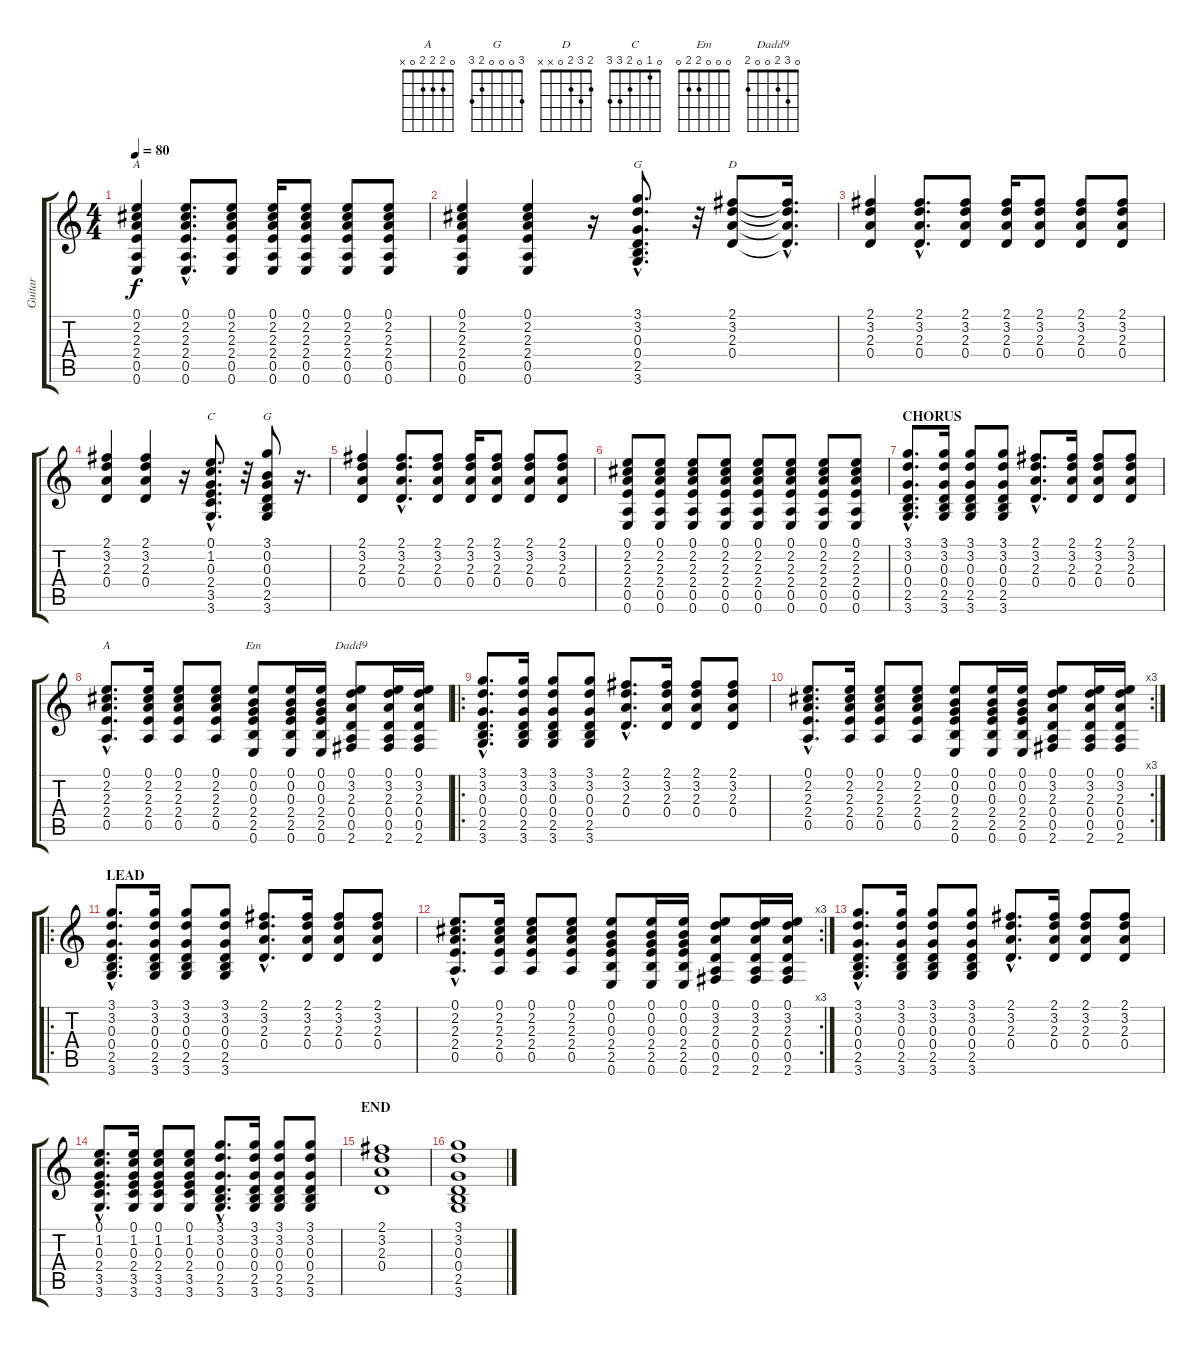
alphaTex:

\track ("Guitar" "Guitar") {instrument acousticguitarsteel}
\staff {score tabs}
\tuning (E4 B3 G3 D3 A2 E2) {hide}
\chord ("A" 0 2 2 2 x 0)
\chord ("G" 3 3 0 0 2 3)
\chord ("D" 2 3 2 0 x x)
\chord ("C" 0 1 0 2 3 3)
\chord ("G" 3 0 0 0 2 3)
\chord ("A" 0 2 2 2 0 x)
\chord ("Em" 0 0 0 2 2 0)
\chord ("Dadd9" 0 3 2 0 0 2)
\ts (4 4)
\tempo 80
\clef g2
\ks c
(0.1 2.2 2.3 2.4 0.5 0.6).4{ch "A" dy f} (0.1{hac} 2.2{hac} 2.3{hac} 2.4{hac} 0.5{hac} 0.6{hac}).8{d} (0.1 2.2 2.3 2.4 0.5 0.6).8 (0.1 2.2 2.3 2.4 0.5 0.6).16 (0.1 2.2 2.3 2.4 0.5 0.6).8 (0.1 2.2 2.3 2.4 0.5 0.6).8 (0.1 2.2 2.3 2.4 0.5 0.6).8 |
(0.1 2.2 2.3 2.4 0.5 0.6).4 (0.1 2.2 2.3 2.4 0.5 0.6).4 r.16 (3.1{hac} 3.2{hac} 0.3{hac} 0.4{hac} 2.5{hac} 3.6{hac}).8{d ch "G"} r.32 (2.1 3.2 2.3 0.4).8{ch "D"} (2.1{hac t} 3.2{hac t} 2.3{hac t} 0.4{hac t}).16{d} |
(2.1 3.2 2.3 0.4).4 (2.1{hac} 3.2{hac} 2.3{hac} 0.4{hac}).8{d} (2.1 3.2 2.3 0.4).8 (2.1 3.2 2.3 0.4).16 (2.1 3.2 2.3 0.4).8 (2.1 3.2 2.3 0.4).8 (2.1 3.2 2.3 0.4).8 |
(2.1 3.2 2.3 0.4).4 (2.1 3.2 2.3 0.4).4 r.16 (0.1{hac} 1.2{hac} 0.3{hac} 2.4{hac} 3.5{hac} 3.6{hac}).8{d ch "C"} r.32 (3.1 0.2 0.3 0.4 2.5 3.6).8{ch "G"} r.16{d} |
(2.1 3.2 2.3 0.4).4 (2.1{hac} 3.2{hac} 2.3{hac} 0.4{hac}).8{d} (2.1 3.2 2.3 0.4).8 (2.1 3.2 2.3 0.4).16 (2.1 3.2 2.3 0.4).8 (2.1 3.2 2.3 0.4).8 (2.1 3.2 2.3 0.4).8 |
(0.1 2.2 2.3 2.4 0.5 0.6).8{volume 13} (0.1 2.2 2.3 2.4 0.5 0.6).8 (0.1 2.2 2.3 2.4 0.5 0.6).8 (0.1 2.2 2.3 2.4 0.5 0.6).8 (0.1 2.2 2.3 2.4 0.5 0.6).8 (0.1 2.2 2.3 2.4 0.5 0.6).8 (0.1 2.2 2.3 2.4 0.5 0.6).8 (0.1 2.2 2.3 2.4 0.5 0.6).8 |
\section ("" "CHORUS")
(3.1{hac} 3.2{hac} 0.3{hac} 0.4{hac} 2.5{hac} 3.6{hac}).8{d} (3.1 3.2 0.3 0.4 2.5 3.6).16 (3.1 3.2 0.3 0.4 2.5 3.6).8 (3.1 3.2 0.3 0.4 2.5 3.6).8 (2.1{hac} 3.2{hac} 2.3{hac} 0.4{hac}).8{d} (2.1 3.2 2.3 0.4).16 (2.1 3.2 2.3 0.4).8 (2.1 3.2 2.3 0.4).8 |
(0.1{hac} 2.2{hac} 2.3{hac} 2.4{hac} 0.5{hac}).8{d ch "A"} (0.1 2.2 2.3 2.4 0.5).16 (0.1 2.2 2.3 2.4 0.5).8 (0.1 2.2 2.3 2.4 0.5).8 (0.1 0.2 0.3 2.4 2.5 0.6).8{ch "Em"} (0.1 0.2 0.3 2.4 2.5 0.6).16 (0.1 0.2 0.3 2.4 2.5 0.6).16 (0.1 3.2 2.3 0.4 0.5 2.6).8{ch "Dadd9"} (0.1 3.2 2.3 0.4 0.5 2.6).16 (0.1 3.2 2.3 0.4 0.5 2.6).16 |
\ro
(3.1{hac} 3.2{hac} 0.3{hac} 0.4{hac} 2.5{hac} 3.6{hac}).8{d} (3.1 3.2 0.3 0.4 2.5 3.6).16 (3.1 3.2 0.3 0.4 2.5 3.6).8 (3.1 3.2 0.3 0.4 2.5 3.6).8 (2.1{hac} 3.2{hac} 2.3{hac} 0.4{hac}).8{d} (2.1 3.2 2.3 0.4).16 (2.1 3.2 2.3 0.4).8 (2.1 3.2 2.3 0.4).8 |
\rc 3
(0.1{hac} 2.2{hac} 2.3{hac} 2.4{hac} 0.5{hac}).8{d} (0.1 2.2 2.3 2.4 0.5).16 (0.1 2.2 2.3 2.4 0.5).8 (0.1 2.2 2.3 2.4 0.5).8 (0.1 0.2 0.3 2.4 2.5 0.6).8 (0.1 0.2 0.3 2.4 2.5 0.6).16 (0.1 0.2 0.3 2.4 2.5 0.6).16 (0.1 3.2 2.3 0.4 0.5 2.6).8 (0.1 3.2 2.3 0.4 0.5 2.6).16 (0.1 3.2 2.3 0.4 0.5 2.6).16 |
\ro
\section ("" "LEAD")
(3.1{hac} 3.2{hac} 0.3{hac} 0.4{hac} 2.5{hac} 3.6{hac}).8{d} (3.1 3.2 0.3 0.4 2.5 3.6).16 (3.1 3.2 0.3 0.4 2.5 3.6).8 (3.1 3.2 0.3 0.4 2.5 3.6).8 (2.1{hac} 3.2{hac} 2.3{hac} 0.4{hac}).8{d} (2.1 3.2 2.3 0.4).16 (2.1 3.2 2.3 0.4).8 (2.1 3.2 2.3 0.4).8 |
\rc 3
(0.1{hac} 2.2{hac} 2.3{hac} 2.4{hac} 0.5{hac}).8{d} (0.1 2.2 2.3 2.4 0.5).16 (0.1 2.2 2.3 2.4 0.5).8 (0.1 2.2 2.3 2.4 0.5).8 (0.1 0.2 0.3 2.4 2.5 0.6).8 (0.1 0.2 0.3 2.4 2.5 0.6).16 (0.1 0.2 0.3 2.4 2.5 0.6).16 (0.1 3.2 2.3 0.4 0.5 2.6).8 (0.1 3.2 2.3 0.4 0.5 2.6).16 (0.1 3.2 2.3 0.4 0.5 2.6).16 |
(3.1{hac} 3.2{hac} 0.3{hac} 0.4{hac} 2.5{hac} 3.6{hac}).8{d} (3.1 3.2 0.3 0.4 2.5 3.6).16 (3.1 3.2 0.3 0.4 2.5 3.6).8 (3.1 3.2 0.3 0.4 2.5 3.6).8 (2.1{hac} 3.2{hac} 2.3{hac} 0.4{hac}).8{d} (2.1 3.2 2.3 0.4).16 (2.1 3.2 2.3 0.4).8 (2.1 3.2 2.3 0.4).8 |
(0.1{hac} 1.2{hac} 0.3{hac} 2.4{hac} 3.5{hac} 3.6{hac}).8{d} (0.1 1.2 0.3 2.4 3.5 3.6).16 (0.1 1.2 0.3 2.4 3.5 3.6).8 (0.1 1.2 0.3 2.4 3.5 3.6).8 (3.1{hac} 3.2{hac} 0.3{hac} 0.4{hac} 2.5{hac} 3.6{hac}).8{d} (3.1 3.2 0.3 0.4 2.5 3.6).16 (3.1 3.2 0.3 0.4 2.5 3.6).8 (3.1 3.2 0.3 0.4 2.5 3.6).8 |
\section ("" "END")
(2.1 3.2 2.3 0.4).1{volume 7} |
(3.1 3.2 0.3 0.4 2.5 3.6).1
